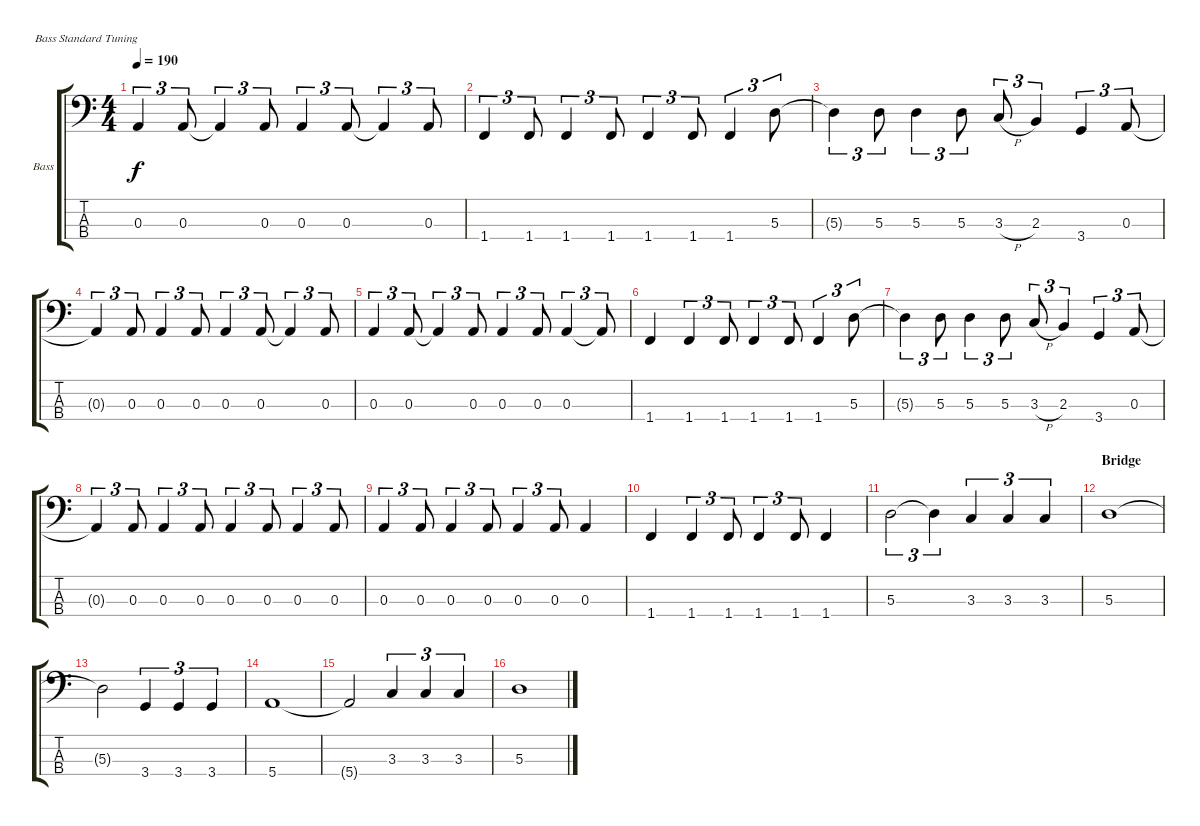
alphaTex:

\bracketExtendMode groupsimilarinstruments
\firstSystemTrackNameOrientation horizontal
\otherSystemsTrackNameOrientation horizontal
\track ("Bass" "Bass") {instrument electricbassfinger}
\staff {score tabs}
\tuning (G2 D2 A1 E1)
\ts (4 4)
\tempo 190
\clef f4
\ks c
0.3.4{tu (3 2) dy f} 0.3.8{tu (3 2)} 0.3{t}.4{tu (3 2)} 0.3.8{tu (3 2)} 0.3.4{tu (3 2)} 0.3.8{tu (3 2)} 0.3{t}.4{tu (3 2)} 0.3.8{tu (3 2)} |
1.4.4{tu (3 2)} 1.4.8{tu (3 2)} 1.4.4{tu (3 2)} 1.4.8{tu (3 2)} 1.4.4{tu (3 2)} 1.4.8{tu (3 2)} 1.4.4{tu (3 2)} 5.3.8{tu (3 2)} |
5.3{t}.4{tu (3 2)} 5.3.8{tu (3 2)} 5.3.4{tu (3 2)} 5.3.8{tu (3 2)} 3.3{h}.8{tu (3 2)} 2.3.4{tu (3 2)} 3.4.4{tu (3 2)} 0.3.8{tu (3 2)} |
0.3{t}.4{tu (3 2)} 0.3.8{tu (3 2)} 0.3.4{tu (3 2)} 0.3.8{tu (3 2)} 0.3.4{tu (3 2)} 0.3.8{tu (3 2)} 0.3{t}.4{tu (3 2)} 0.3.8{tu (3 2)} |
0.3.4{tu (3 2)} 0.3.8{tu (3 2)} 0.3{t}.4{tu (3 2)} 0.3.8{tu (3 2)} 0.3.4{tu (3 2)} 0.3.8{tu (3 2)} 0.3.4{tu (3 2)} 0.3{t}.8{tu (3 2)} |
1.4.4 1.4.4{tu (3 2)} 1.4.8{tu (3 2)} 1.4.4{tu (3 2)} 1.4.8{tu (3 2)} 1.4.4{tu (3 2)} 5.3.8{tu (3 2)} |
5.3{t}.4{tu (3 2)} 5.3.8{tu (3 2)} 5.3.4{tu (3 2)} 5.3.8{tu (3 2)} 3.3{h}.8{tu (3 2)} 2.3.4{tu (3 2)} 3.4.4{tu (3 2)} 0.3.8{tu (3 2)} |
0.3{t}.4{tu (3 2)} 0.3.8{tu (3 2)} 0.3.4{tu (3 2)} 0.3.8{tu (3 2)} 0.3.4{tu (3 2)} 0.3.8{tu (3 2)} 0.3.4{tu (3 2)} 0.3.8{tu (3 2)} |
0.3.4{tu (3 2)} 0.3.8{tu (3 2)} 0.3.4{tu (3 2)} 0.3.8{tu (3 2)} 0.3.4{tu (3 2)} 0.3.8{tu (3 2)} 0.3.4 |
1.4.4 1.4.4{tu (3 2)} 1.4.8{tu (3 2)} 1.4.4{tu (3 2)} 1.4.8{tu (3 2)} 1.4.4 |
5.3.2{tu (3 2)} 5.3{t}.4{tu (3 2)} 3.3.4{tu (3 2)} 3.3.4{tu (3 2)} 3.3.4{tu (3 2)} |
\section ("" "Bridge")
5.3.1 |
5.3{t}.2 3.4.4{tu (3 2)} 3.4.4{tu (3 2)} 3.4.4{tu (3 2)} |
5.4.1 |
5.4{t}.2 3.3.4{tu (3 2)} 3.3.4{tu (3 2)} 3.3.4{tu (3 2)} |
5.3.1
